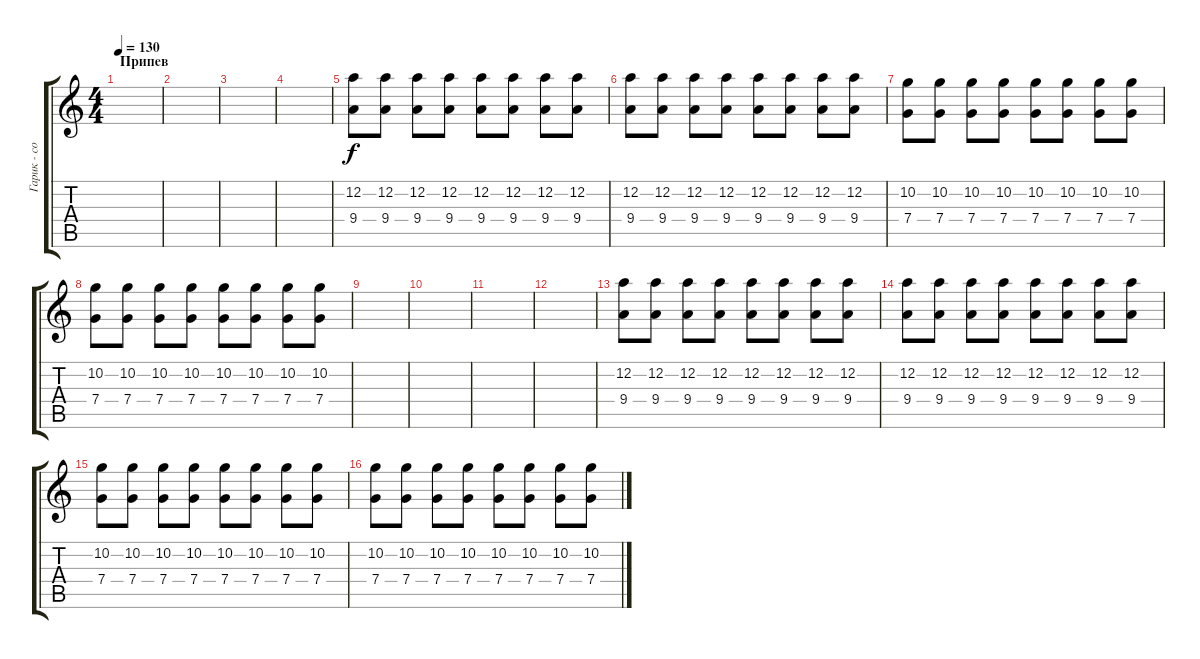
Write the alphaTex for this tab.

\track ("Гарик - соло" "Гарик - со") {instrument acousticguitarsteel}
\staff {score tabs}
\tuning (D4 A3 F3 C3 G2 C2) {hide}
\ts (4 4)
\section ("" "Припев")
\tempo 130
\clef g2
\ks c
|
|
|
|
(12.2 9.4).8 (12.2 9.4).8 (12.2 9.4).8 (12.2 9.4).8 (12.2 9.4).8 (12.2 9.4).8 (12.2 9.4).8 (12.2 9.4).8 |
(12.2 9.4).8 (12.2 9.4).8 (12.2 9.4).8 (12.2 9.4).8 (12.2 9.4).8 (12.2 9.4).8 (12.2 9.4).8 (12.2 9.4).8 |
(10.2 7.4).8 (10.2 7.4).8 (10.2 7.4).8 (10.2 7.4).8 (10.2 7.4).8 (10.2 7.4).8 (10.2 7.4).8 (10.2 7.4).8 |
(10.2 7.4).8 (10.2 7.4).8 (10.2 7.4).8 (10.2 7.4).8 (10.2 7.4).8 (10.2 7.4).8 (10.2 7.4).8 (10.2 7.4).8 |
|
|
|
|
(12.2 9.4).8 (12.2 9.4).8 (12.2 9.4).8 (12.2 9.4).8 (12.2 9.4).8 (12.2 9.4).8 (12.2 9.4).8 (12.2 9.4).8 |
(12.2 9.4).8 (12.2 9.4).8 (12.2 9.4).8 (12.2 9.4).8 (12.2 9.4).8 (12.2 9.4).8 (12.2 9.4).8 (12.2 9.4).8 |
(10.2 7.4).8 (10.2 7.4).8 (10.2 7.4).8 (10.2 7.4).8 (10.2 7.4).8 (10.2 7.4).8 (10.2 7.4).8 (10.2 7.4).8 |
(10.2 7.4).8 (10.2 7.4).8 (10.2 7.4).8 (10.2 7.4).8 (10.2 7.4).8 (10.2 7.4).8 (10.2 7.4).8 (10.2 7.4).8
